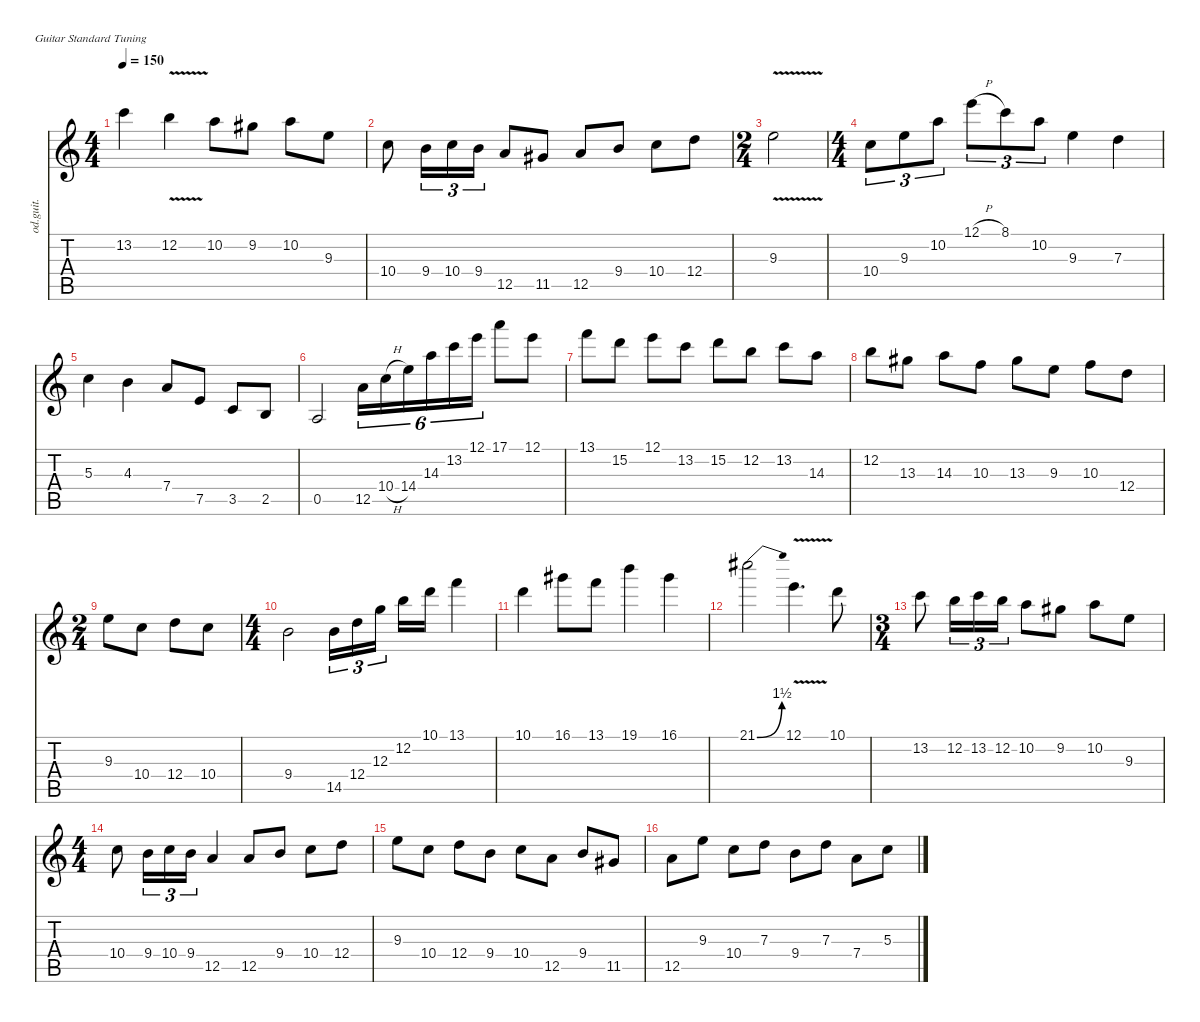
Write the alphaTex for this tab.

\defaultSystemsLayout 4
\hideDynamics
\bracketExtendMode nobrackets
\track ("Track 2" "od.guit.") {mute instrument overdrivenguitar}
\staff {score tabs}
\tuning (E4 B3 G3 D3 A2 E2)
\ts (4 4)
\tempo 150
\clef g2
\ks c
13.2.4{dy f beam Down} 12.2{v}.4{beam Down} 10.2.8{beam Down} 9.2{acc #}.8{beam Down} 10.2.8{beam Down} 9.3.8{beam Down} |
10.4.8{beam Down} 9.4.16{tu (3 2) beam Down} 10.4.16{tu (3 2) beam Down} 9.4.16{tu (3 2) beam Down} 12.5.8{beam Up} 11.5{acc #}.8{beam Up} 12.5.8{beam Up} 9.4.8{beam Up} 10.4.8{beam Down} 12.4.8{beam Down} |
\ts (2 4)
\beaming (8 2 2 2 2)
9.3{v}.2{beam Down} |
\ts (4 4)
\beaming (8 2 2 2 2)
10.4.8{tu (3 2) dy ff beam Down} 9.3.8{tu (3 2) beam Down} 10.2.8{tu (3 2) beam Down} 12.1{h}.8{tu (3 2) beam Down} 8.1.8{tu (3 2) beam Down} 10.2.8{tu (3 2) beam Down} 9.3.4{dy f beam Down} 7.3.4{beam Down} |
5.3.4{beam Down} 4.3.4{beam Down} 7.4.8{beam Up} 7.5.8{beam Up} 3.5.8{beam Up} 2.5.8{beam Up} |
0.5.2{beam Up} 12.5.16{tu (6 4) beam Down} 10.4{h}.16{tu (6 4) beam Down} 14.4.16{tu (6 4) beam Down} 14.3.16{tu (6 4) beam Down} 13.2.16{tu (6 4) beam Down} 12.1.16{tu (6 4) beam Down} 17.1.8{beam Down} 12.1.8{beam Down} |
13.1.8{beam Down} 15.2.8{beam Down} 12.1.8{beam Down} 13.2.8{beam Down} 15.2.8{beam Down} 12.2.8{beam Down} 13.2.8{beam Down} 14.3.8{beam Down} |
12.2.8{beam Down} 13.3{acc #}.8{beam Down} 14.3.8{beam Down} 10.3.8{beam Down} 13.3{acc #}.8{beam Down} 9.3.8{beam Down} 10.3.8{beam Down} 12.4.8{beam Down} |
\ts (2 4)
\beaming (8 2 2 2 2)
9.3.8{beam Down} 10.4.8{beam Down} 12.4.8{beam Down} 10.4.8{beam Down} |
\ts (4 4)
\beaming (8 2 2 2 2)
9.4.2{beam Down} 14.5.16{tu (3 2) beam Down} 12.4.16{tu (3 2) beam Down} 12.3.16{tu (3 2) beam Down} 12.2.16{beam Down} 10.1.16{beam Down} 13.1.4{beam Down} |
10.1.4{beam Down} 16.1{acc #}.8{beam Down} 13.1.8{beam Down} 19.1.4{beam Down} 16.1{acc #}.4{beam Down} |
21.1{be (bend 0 0 30 6) acc #}.2{beam Down} 12.1{v}.4{d beam Down} 10.1.8{beam Down} |
\ts (3 4)
\beaming (8 2 2 2 2)
13.2.8{beam Down} 12.2.16{tu (3 2) beam Down} 13.2.16{tu (3 2) beam Down} 12.2.16{tu (3 2) beam Down} 10.2.8{beam Down} 9.2{acc #}.8{beam Down} 10.2.8{beam Down} 9.3.8{beam Down} |
\ts (4 4)
\beaming (8 2 2 2 2)
10.4.8{beam Down} 9.4.16{tu (3 2) beam Down} 10.4.16{tu (3 2) beam Down} 9.4.16{tu (3 2) beam Down} 12.5.4{beam Up} 12.5.8{beam Up} 9.4.8{beam Up} 10.4.8{beam Down} 12.4.8{beam Down} |
9.3.8{beam Down} 10.4.8{beam Down} 12.4.8{beam Down} 9.4.8{beam Down} 10.4.8{beam Down} 12.5.8{beam Down} 9.4.8{beam Up} 11.5{acc #}.8{beam Up} |
12.5.8{beam Down} 9.3.8{beam Down} 10.4.8{beam Down} 7.3.8{beam Down} 9.4.8{beam Down} 7.3.8{beam Down} 7.4.8{beam Down} 5.3.8{beam Down}
